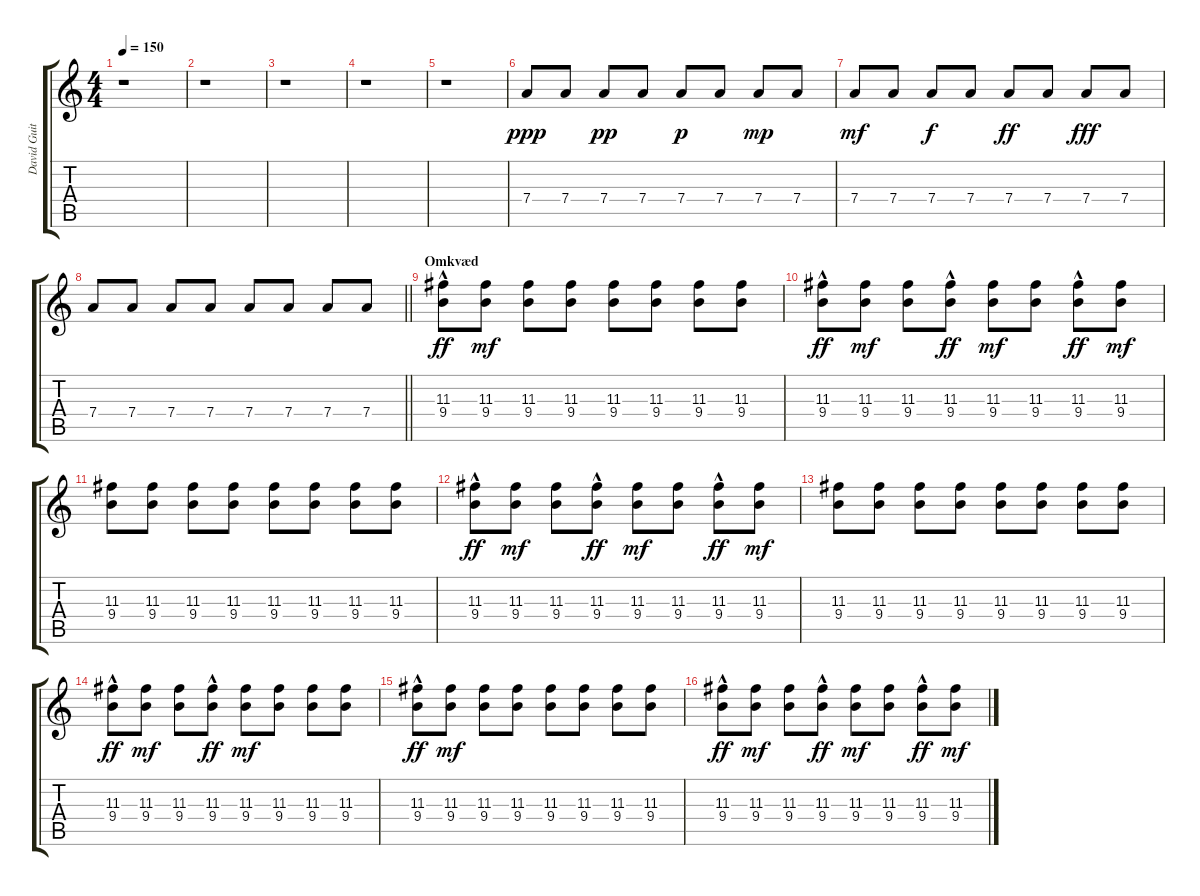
\track ("David Guitar" "David Guit") {instrument overdrivenguitar}
\staff {score tabs}
\tuning (E4 B3 G3 D3 A2 E2) {hide}
\ts (4 4)
\tempo 150
\clef g2
\ks c
r.1{dy fff} |
r.1 |
r.1 |
r.1 |
r.1 |
7.4.8{dy ppp} 7.4.8 7.4.8{dy pp} 7.4.8 7.4.8{dy p} 7.4.8 7.4.8{dy mp} 7.4.8 |
7.4.8{dy mf} 7.4.8 7.4.8{dy f} 7.4.8 7.4.8{dy ff} 7.4.8 7.4.8{dy fff} 7.4.8 |
\barLineRight lightlight
7.4.8 7.4.8 7.4.8 7.4.8 7.4.8 7.4.8 7.4.8 7.4.8 |
\section ("" "Omkvæd")
(11.3{hac} 9.4{hac}).8{dy ff} (11.3 9.4).8{dy mf} (11.3 9.4).8 (11.3 9.4).8 (11.3 9.4).8 (11.3 9.4).8 (11.3 9.4).8 (11.3 9.4).8 |
(11.3{hac} 9.4{hac}).8{dy ff} (11.3 9.4).8{dy mf} (11.3 9.4).8 (11.3{hac} 9.4{hac}).8{dy ff} (11.3 9.4).8{dy mf} (11.3 9.4).8 (11.3{hac} 9.4{hac}).8{dy ff} (11.3 9.4).8{dy mf} |
(11.3 9.4).8 (11.3 9.4).8 (11.3 9.4).8 (11.3 9.4).8 (11.3 9.4).8 (11.3 9.4).8 (11.3 9.4).8 (11.3 9.4).8 |
(11.3{hac} 9.4{hac}).8{dy ff} (11.3 9.4).8{dy mf} (11.3 9.4).8 (11.3{hac} 9.4{hac}).8{dy ff} (11.3 9.4).8{dy mf} (11.3 9.4).8 (11.3{hac} 9.4{hac}).8{dy ff} (11.3 9.4).8{dy mf} |
(11.3 9.4).8 (11.3 9.4).8 (11.3 9.4).8 (11.3 9.4).8 (11.3 9.4).8 (11.3 9.4).8 (11.3 9.4).8 (11.3 9.4).8 |
(11.3{hac} 9.4{hac}).8{dy ff} (11.3 9.4).8{dy mf} (11.3 9.4).8 (11.3{hac} 9.4{hac}).8{dy ff} (11.3 9.4).8{dy mf} (11.3 9.4).8 (11.3 9.4).8 (11.3 9.4).8 |
(11.3{hac} 9.4{hac}).8{dy ff} (11.3 9.4).8{dy mf} (11.3 9.4).8 (11.3 9.4).8 (11.3 9.4).8 (11.3 9.4).8 (11.3 9.4).8 (11.3 9.4).8 |
(11.3{hac} 9.4{hac}).8{dy ff} (11.3 9.4).8{dy mf} (11.3 9.4).8 (11.3{hac} 9.4{hac}).8{dy ff} (11.3 9.4).8{dy mf} (11.3 9.4).8 (11.3{hac} 9.4{hac}).8{dy ff} (11.3 9.4).8{dy mf}
